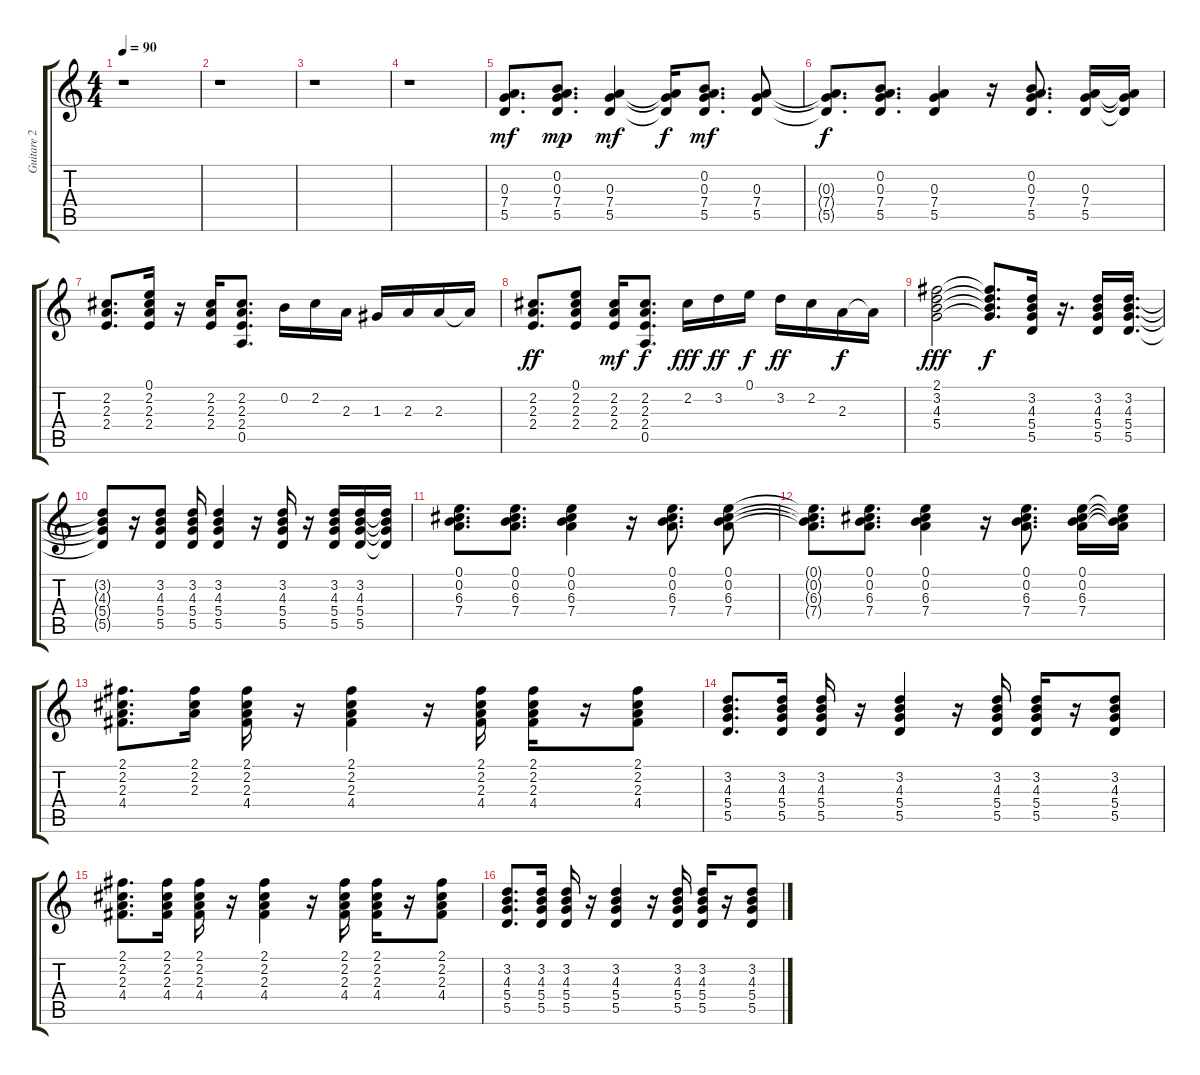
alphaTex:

\track ("Guitare 2" "Guitare 2") {instrument acousticguitarsteel}
\staff {score tabs}
\tuning (E4 B3 G3 D3 A2 E2) {hide}
\ts (4 4)
\tempo 90
\clef g2
\ks c
r.1{dy f} |
r.1 |
r.1 |
r.1 |
(0.3 7.4 5.5).8{d dy mf} (0.2 0.3 7.4 5.5).8{d dy mp} (0.3 7.4 5.5).4{dy mf} (0.3{t} 7.4{t} 5.5{t}).16{dy f} (0.2 0.3 7.4 5.5).8{d dy mf} (0.3 7.4 5.5).8 |
(0.3{t} 7.4{t} 5.5{t}).8{d dy f} (0.2 0.3 7.4 5.5).8{d} (0.3 7.4 5.5).4 r.16 (0.2 0.3 7.4 5.5).8{d} (0.3 7.4 5.5).16 (0.3{t} 7.4{t} 5.5{t}).16 |
(2.2 2.3 2.4).8{d} (0.1 2.2 2.3 2.4).16 r.16 (2.2 2.3 2.4).16 (2.2 2.3 2.4 0.5).8{d} 0.2.16 2.2.16 2.3.16 1.3.16 2.3.16 2.3.16 2.3{t}.16 |
(2.2 2.3 2.4).8{d dy ff} (0.1 2.2 2.3 2.4).8 (2.2 2.3 2.4).16{dy mf} (2.2 2.3 2.4 0.5).8{d dy f} 2.2.16{dy fff} 3.2.16{dy ff} 0.1.16{dy f} 3.2.16{dy ff} 2.2.16 2.3.16{dy f} 2.3{t}.16 |
(2.1 3.2 4.3 5.4).2{dy fff} (2.1{t} 3.2{t} 4.3{t} 5.4{t}).8{d dy f} (3.2 4.3 5.4 5.5).16 r.16{d} (3.2 4.3 5.4 5.5).16 (3.2 4.3 5.4 5.5).16{d} |
(3.2{t} 4.3{t} 5.4{t} 5.5{t}).8 r.16 (3.2 4.3 5.4 5.5).8 (3.2 4.3 5.4 5.5).16 (3.2 4.3 5.4 5.5).4 r.16 (3.2 4.3 5.4 5.5).16 r.16 (3.2 4.3 5.4 5.5).16 (3.2 4.3 5.4 5.5).16 (3.2{t} 4.3{t} 5.4{t} 5.5{t}).16 |
(0.1 0.2 6.3 7.4).8{d} (0.1 0.2 6.3 7.4).8{d} (0.1 0.2 6.3 7.4).4 r.16 (0.1 0.2 6.3 7.4).8{d} (0.1 0.2 6.3 7.4).8 |
(0.1{t} 0.2{t} 6.3{t} 7.4{t}).8{d} (0.1 0.2 6.3 7.4).8{d} (0.1 0.2 6.3 7.4).4 r.16 (0.1 0.2 6.3 7.4).8{d} (0.1 0.2 6.3 7.4).16 (0.1{t} 0.2{t} 6.3{t} 7.4{t}).16 |
(2.1 2.2 2.3 4.4).8{d} (2.1 2.2 2.3).16 (2.1 2.2 2.3 4.4).16 r.16 (2.1 2.2 2.3 4.4).4 r.16 (2.1 2.2 2.3 4.4).16 (2.1 2.2 2.3 4.4).16 r.16 (2.1 2.2 2.3 4.4).8 |
(3.2 4.3 5.4 5.5).8{d} (3.2 4.3 5.4 5.5).16 (3.2 4.3 5.4 5.5).16 r.16 (3.2 4.3 5.4 5.5).4 r.16 (3.2 4.3 5.4 5.5).16 (3.2 4.3 5.4 5.5).16 r.16 (3.2 4.3 5.4 5.5).8 |
(2.1 2.2 2.3 4.4).8{d} (2.1 2.2 2.3 4.4).16 (2.1 2.2 2.3 4.4).16 r.16 (2.1 2.2 2.3 4.4).4 r.16 (2.1 2.2 2.3 4.4).16 (2.1 2.2 2.3 4.4).16 r.16 (2.1 2.2 2.3 4.4).8 |
(3.2 4.3 5.4 5.5).8{d} (3.2 4.3 5.4 5.5).16 (3.2 4.3 5.4 5.5).16 r.16 (3.2 4.3 5.4 5.5).4 r.16 (3.2 4.3 5.4 5.5).16 (3.2 4.3 5.4 5.5).16 r.16 (3.2 4.3 5.4 5.5).8
